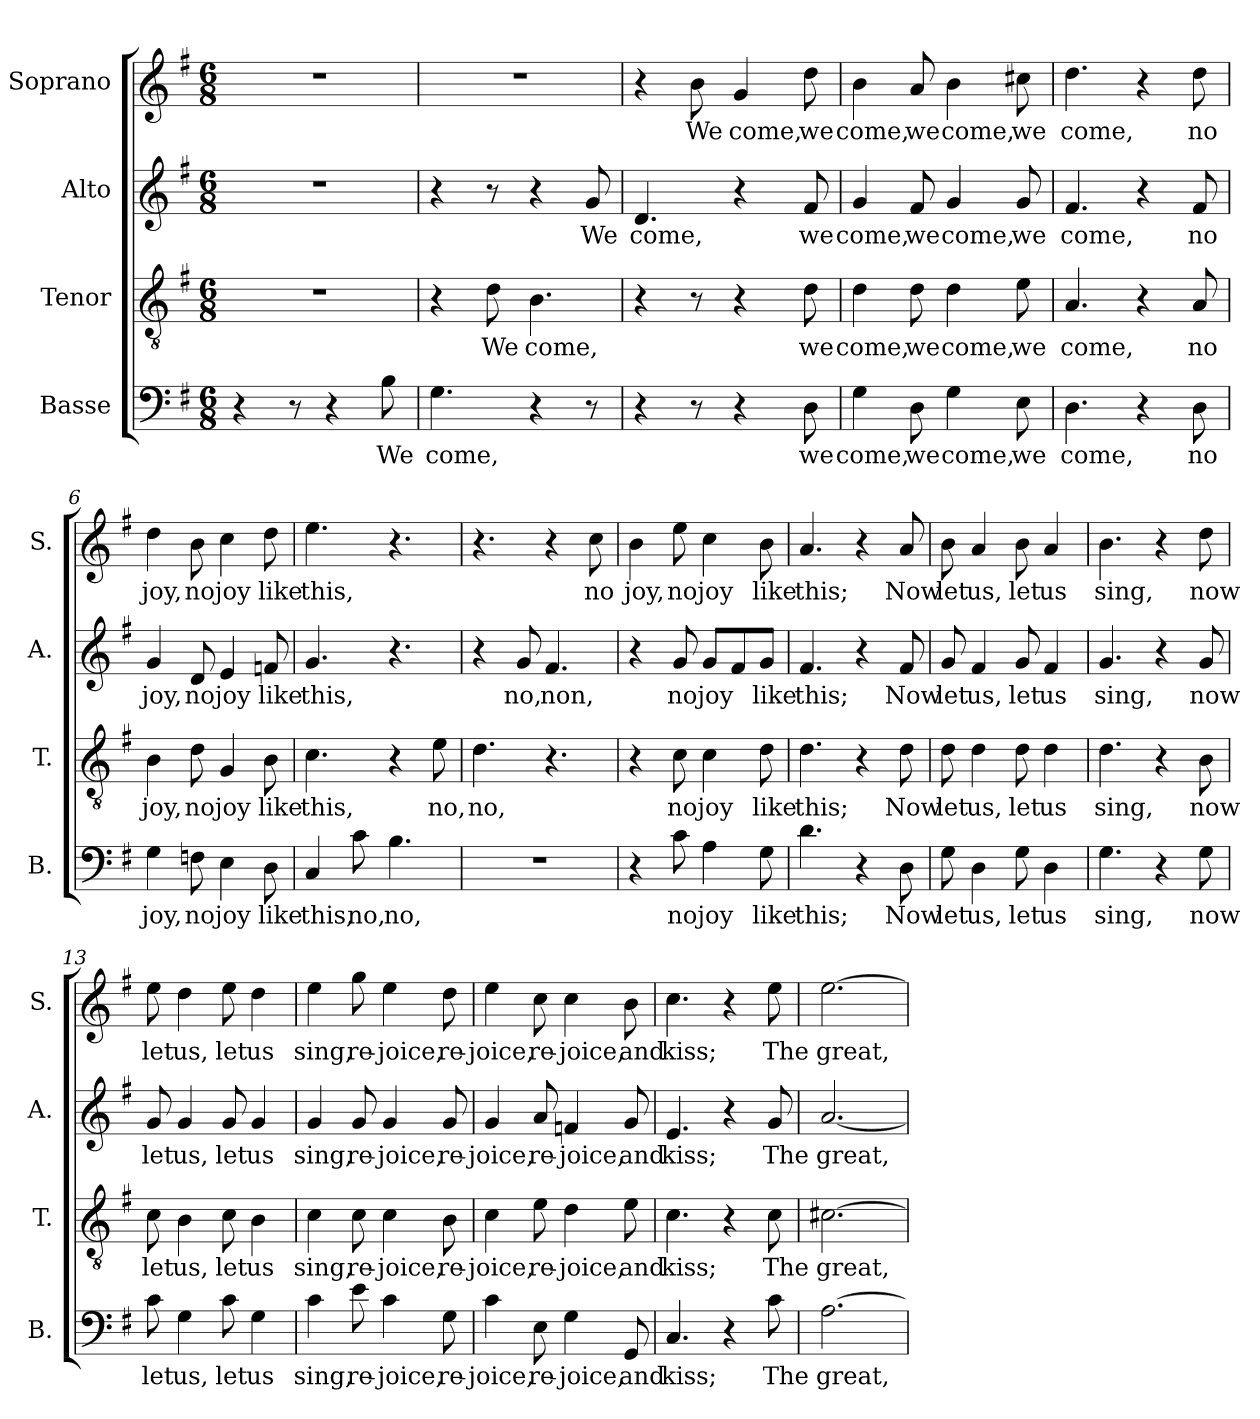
**kern	**text	**kern	**text	**kern	**text	**kern	**text
*part4	*part4	*part3	*part3	*part2	*part2	*part1	*part1
*staff4	*staff4	*staff3	*staff3	*staff2	*staff2	*staff1	*staff1
*I"Basse	*	*I"Tenor	*	*I"Alto	*	*I"Soprano	*
*I'B.	*	*I'T.	*	*I'A.	*	*I'S.	*
*clefF4	*	*clefGv2	*	*clefG2	*	*clefG2	*
*k[f#]	*	*k[f#]	*	*k[f#]	*	*k[f#]	*
*M6/8	*	*M6/8	*	*M6/8	*	*M6/8	*
=1	=1	=1	=1	=1	=1	=1	=1
4r	.	2.r	.	2.r	.	2.r	.
8r	.	.	.	.	.	.	.
4r	.	.	.	.	.	.	.
!	!LO:LY:b	!	!	!	!	!	!
8B\	We	.	.	.	.	.	.
=2	=2	=2	=2	=2	=2	=2	=2
!	!LO:LY:b	!	!	!	!	!	!
4.G\	come,	4r	.	4r	.	2.r	.
!	!	!	!LO:LY:b	!	!	!	!
.	.	8d\	We	8r	.	.	.
!	!	!	!LO:LY:b	!	!	!	!
4r	.	4.B\	come,	4r	.	.	.
!	!	!	!	!	!LO:LY:b	!	!
8r	.	.	.	8g/	We	.	.
=3	=3	=3	=3	=3	=3	=3	=3
!	!	!	!	!	!LO:LY:b	!	!
4r	.	4r	.	4.d/	come,	4r	.
!	!	!	!	!	!	!	!LO:LY:b
8r	.	8r	.	.	.	8b\	We
!	!	!	!	!	!	!	!LO:LY:b
4r	.	4r	.	4r	.	4g/	come,
!	!LO:LY:b	!	!LO:LY:b	!	!LO:LY:b	!	!LO:LY:b
8D\	we	8d\	we	8f#/	we	8dd\	we
=4	=4	=4	=4	=4	=4	=4	=4
!	!LO:LY:b	!	!LO:LY:b	!	!LO:LY:b	!	!LO:LY:b
4G\	come,	4d\	come,	4g/	come,	4b\	come,
!	!LO:LY:b	!	!LO:LY:b	!	!LO:LY:b	!	!LO:LY:b
8D\	we	8d\	we	8f#/	we	8a/	we
!	!LO:LY:b	!	!LO:LY:b	!	!LO:LY:b	!	!LO:LY:b
4G\	come,	4d\	come,	4g/	come,	4b\	come,
!	!LO:LY:b	!	!LO:LY:b	!	!LO:LY:b	!	!LO:LY:b
8E\	we	8e\	we	8g/	we	8cc#X\	we
=5	=5	=5	=5	=5	=5	=5	=5
!	!LO:LY:b	!	!LO:LY:b	!	!LO:LY:b	!	!LO:LY:b
4.D\	come,	4.A/	come,	4.f#/	come,	4.dd\	come,
4r	.	4r	.	4r	.	4r	.
!	!LO:LY:b	!	!LO:LY:b	!	!LO:LY:b	!	!LO:LY:b
8D\	no	8A/	no	8f#/	no	8dd\	no
!!LO:LB:g=z
=6	=6	=6	=6	=6	=6	=6	=6
!	!LO:LY:b	!	!LO:LY:b	!	!LO:LY:b	!	!LO:LY:b
4G\	joy,	4B\	joy,	4g/	joy,	4dd\	joy,
!	!LO:LY:b	!	!LO:LY:b	!	!LO:LY:b	!	!LO:LY:b
8Fn\	no	8d\	no	8d/	no	8b\	no
!	!LO:LY:b	!	!LO:LY:b	!	!LO:LY:b	!	!LO:LY:b
4E\	joy	4G/	joy	4e/	joy	4cc\	joy
!	!LO:LY:b	!	!LO:LY:b	!	!LO:LY:b	!	!LO:LY:b
8D\	like	8B\	like	8fn/	like	8dd\	like
=7	=7	=7	=7	=7	=7	=7	=7
!	!LO:LY:b	!	!LO:LY:b	!	!LO:LY:b	!	!LO:LY:b
4C/	this,	4.c\	this,	4.g/	this,	4.ee\	this,
!	!LO:LY:b	!	!	!	!	!	!
8c\	no,	.	.	.	.	.	.
!	!LO:LY:b	!	!	!	!	!	!
4.B\	no,	4r	.	4.r	.	4.r	.
!	!	!	!LO:LY:b	!	!	!	!
.	.	8e\	no,	.	.	.	.
=8	=8	=8	=8	=8	=8	=8	=8
!	!	!	!LO:LY:b	!	!	!	!
2.r	.	4.d\	no,	4r	.	4.r	.
!	!	!	!	!	!LO:LY:b	!	!
.	.	.	.	8g/	no,	.	.
!	!	!	!	!	!LO:LY:b	!	!
.	.	4.r	.	4.f#/	non,	4r	.
!	!	!	!	!	!	!	!LO:LY:b
.	.	.	.	.	.	8cc\	no
=9	=9	=9	=9	=9	=9	=9	=9
!	!	!	!	!	!	!	!LO:LY:b
4r	.	4r	.	4r	.	4b\	joy,
!	!LO:LY:b	!	!LO:LY:b	!	!LO:LY:b	!	!LO:LY:b
8c\	no	8c\	no	8g/	no	8ee\	no
!	!LO:LY:b	!	!LO:LY:b	!	!LO:LY:b	!	!LO:LY:b
4A\	joy	4c\	joy	8g/L	joy	4cc\	joy
.	.	.	.	8f#/	.	.	.
!	!LO:LY:b	!	!LO:LY:b	!	!LO:LY:b	!	!LO:LY:b
8G\	like	8d\	like	8g/J	like	8b\	like
=10	=10	=10	=10	=10	=10	=10	=10
!	!LO:LY:b	!	!LO:LY:b	!	!LO:LY:b	!	!LO:LY:b
4.d\	this;	4.d\	this;	4.f#/	this;	4.a/	this;
4r	.	4r	.	4r	.	4r	.
!	!LO:LY:b	!	!LO:LY:b	!	!LO:LY:b	!	!LO:LY:b
8D\	Now	8d\	Now	8f#/	Now	8a/	Now
=11	=11	=11	=11	=11	=11	=11	=11
!	!LO:LY:b	!	!LO:LY:b	!	!LO:LY:b	!	!LO:LY:b
8G\	let	8d\	let	8g/	let	8b\	let
!	!LO:LY:b	!	!LO:LY:b	!	!LO:LY:b	!	!LO:LY:b
4D\	us,	4d\	us,	4f#/	us,	4a/	us,
!	!LO:LY:b	!	!LO:LY:b	!	!LO:LY:b	!	!LO:LY:b
8G\	let	8d\	let	8g/	let	8b\	let
!	!LO:LY:b	!	!LO:LY:b	!	!LO:LY:b	!	!LO:LY:b
4D\	us	4d\	us	4f#/	us	4a/	us
=12	=12	=12	=12	=12	=12	=12	=12
!	!LO:LY:b	!	!LO:LY:b	!	!LO:LY:b	!	!LO:LY:b
4.G\	sing,	4.d\	sing,	4.g/	sing,	4.b\	sing,
4r	.	4r	.	4r	.	4r	.
!	!LO:LY:b	!	!LO:LY:b	!	!LO:LY:b	!	!LO:LY:b
8G\	now	8B\	now	8g/	now	8dd\	now
!!LO:LB:g=z
=13	=13	=13	=13	=13	=13	=13	=13
!	!LO:LY:b	!	!LO:LY:b	!	!LO:LY:b	!	!LO:LY:b
8c\	let	8c\	let	8g/	let	8ee\	let
!	!LO:LY:b	!	!LO:LY:b	!	!LO:LY:b	!	!LO:LY:b
4G\	us,	4B\	us,	4g/	us,	4dd\	us,
!	!LO:LY:b	!	!LO:LY:b	!	!LO:LY:b	!	!LO:LY:b
8c\	let	8c\	let	8g/	let	8ee\	let
!	!LO:LY:b	!	!LO:LY:b	!	!LO:LY:b	!	!LO:LY:b
4G\	us	4B\	us	4g/	us	4dd\	us
=14	=14	=14	=14	=14	=14	=14	=14
!	!LO:LY:b	!	!LO:LY:b	!	!LO:LY:b	!	!LO:LY:b
4c\	sing,	4c\	sing,	4g/	sing,	4ee\	sing,
!	!LO:LY:b	!	!LO:LY:b	!	!LO:LY:b	!	!LO:LY:b
8e\	re-	8c\	re-	8g/	re-	8gg\	re-
!	!LO:LY:b	!	!LO:LY:b	!	!LO:LY:b	!	!LO:LY:b
4c\	-joice,	4c\	-joice,	4g/	-joice,	4ee\	-joice,
!	!LO:LY:b	!	!LO:LY:b	!	!LO:LY:b	!	!LO:LY:b
8G\	re-	8B\	re-	8g/	re-	8dd\	re-
=15	=15	=15	=15	=15	=15	=15	=15
!	!LO:LY:b	!	!LO:LY:b	!	!LO:LY:b	!	!LO:LY:b
4c\	-joice,	4c\	-joice,	4g/	-joice,	4ee\	-joice,
!	!LO:LY:b	!	!LO:LY:b	!	!LO:LY:b	!	!LO:LY:b
8E\	re-	8e\	re-	8a/	re-	8cc\	re-
!	!LO:LY:b	!	!LO:LY:b	!	!LO:LY:b	!	!LO:LY:b
4G\	-joice,	4d\	-joice,	4fn/	-joice,	4cc\	-joice,
!	!LO:LY:b	!	!LO:LY:b	!	!LO:LY:b	!	!LO:LY:b
8GG/	and	8e\	and	8g/	and	8b\	and
=16	=16	=16	=16	=16	=16	=16	=16
!	!LO:LY:b	!	!LO:LY:b	!	!LO:LY:b	!	!LO:LY:b
4.C/	kiss;	4.c\	kiss;	4.e/	kiss;	4.cc\	kiss;
4r	.	4r	.	4r	.	4r	.
!	!LO:LY:b	!	!LO:LY:b	!	!LO:LY:b	!	!LO:LY:b
8c\	The	8c\	The	8g/	The	8ee\	The
=17	=17	=17	=17	=17	=17	=17	=17
!	!LO:LY:b	!	!LO:LY:b	!	!LO:LY:b	!	!LO:LY:b
[2.A\	great,	[2.c#X\	great,	[2.a/	great,	[2.ee\	great,
=	=	=	=	=	=	=	=
*-	*-	*-	*-	*-	*-	*-	*-
